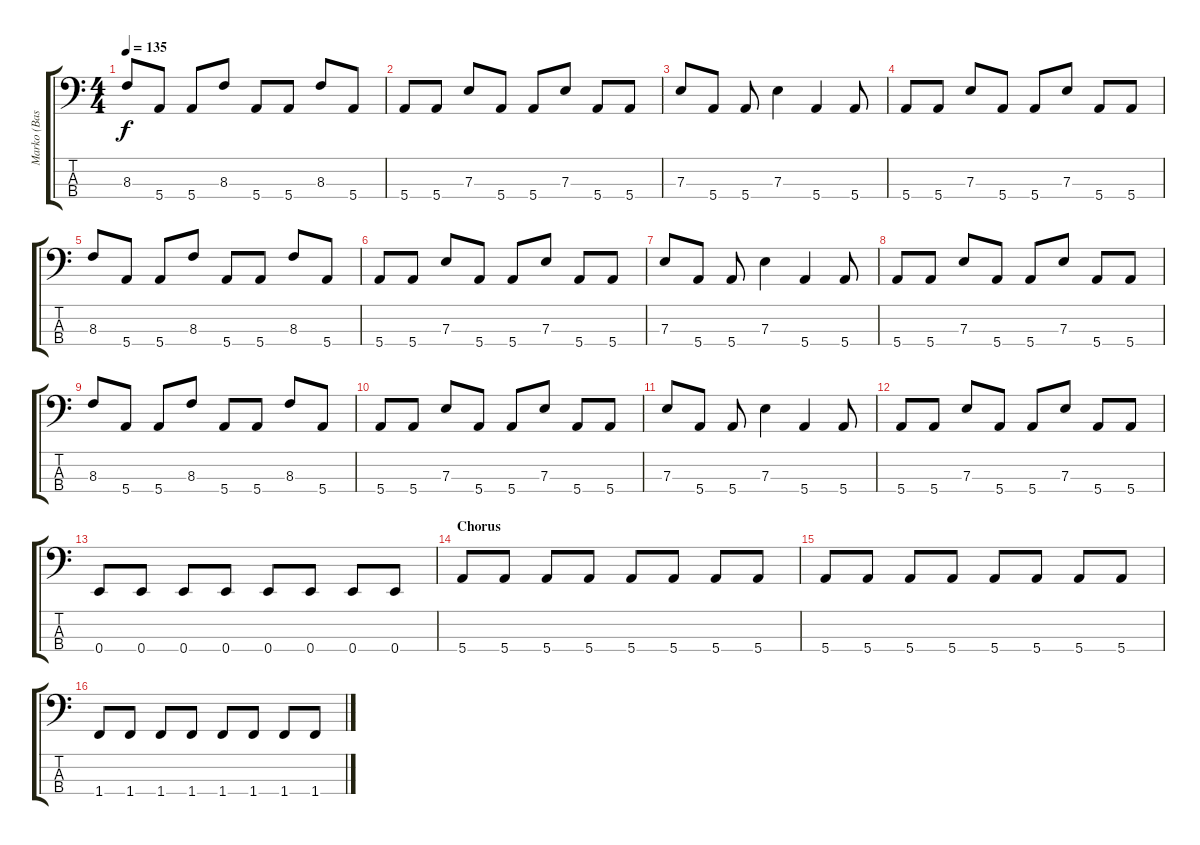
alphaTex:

\track ("Marko (Bass)" "Marko (Bas") {instrument electricbassfinger}
\staff {score tabs}
\tuning (G2 D2 A1 E1) {hide}
\ts (4 4)
\tempo 135
\clef f4
\ks c
8.3.8{dy f} 5.4.8 5.4.8 8.3.8 5.4.8 5.4.8 8.3.8 5.4.8 |
5.4.8 5.4.8 7.3.8 5.4.8 5.4.8 7.3.8 5.4.8 5.4.8 |
7.3.8 5.4.8 5.4.8 7.3.4 5.4.4 5.4.8 |
5.4.8 5.4.8 7.3.8 5.4.8 5.4.8 7.3.8 5.4.8 5.4.8 |
8.3.8 5.4.8 5.4.8 8.3.8 5.4.8 5.4.8 8.3.8 5.4.8 |
5.4.8 5.4.8 7.3.8 5.4.8 5.4.8 7.3.8 5.4.8 5.4.8 |
7.3.8 5.4.8 5.4.8 7.3.4 5.4.4 5.4.8 |
5.4.8 5.4.8 7.3.8 5.4.8 5.4.8 7.3.8 5.4.8 5.4.8 |
8.3.8 5.4.8 5.4.8 8.3.8 5.4.8 5.4.8 8.3.8 5.4.8 |
5.4.8 5.4.8 7.3.8 5.4.8 5.4.8 7.3.8 5.4.8 5.4.8 |
7.3.8 5.4.8 5.4.8 7.3.4 5.4.4 5.4.8 |
5.4.8 5.4.8 7.3.8 5.4.8 5.4.8 7.3.8 5.4.8 5.4.8 |
0.4.8 0.4.8 0.4.8 0.4.8 0.4.8 0.4.8 0.4.8 0.4.8 |
\section ("" "Chorus")
5.4.8 5.4.8 5.4.8 5.4.8 5.4.8 5.4.8 5.4.8 5.4.8 |
5.4.8 5.4.8 5.4.8 5.4.8 5.4.8 5.4.8 5.4.8 5.4.8 |
1.4.8 1.4.8 1.4.8 1.4.8 1.4.8 1.4.8 1.4.8 1.4.8
